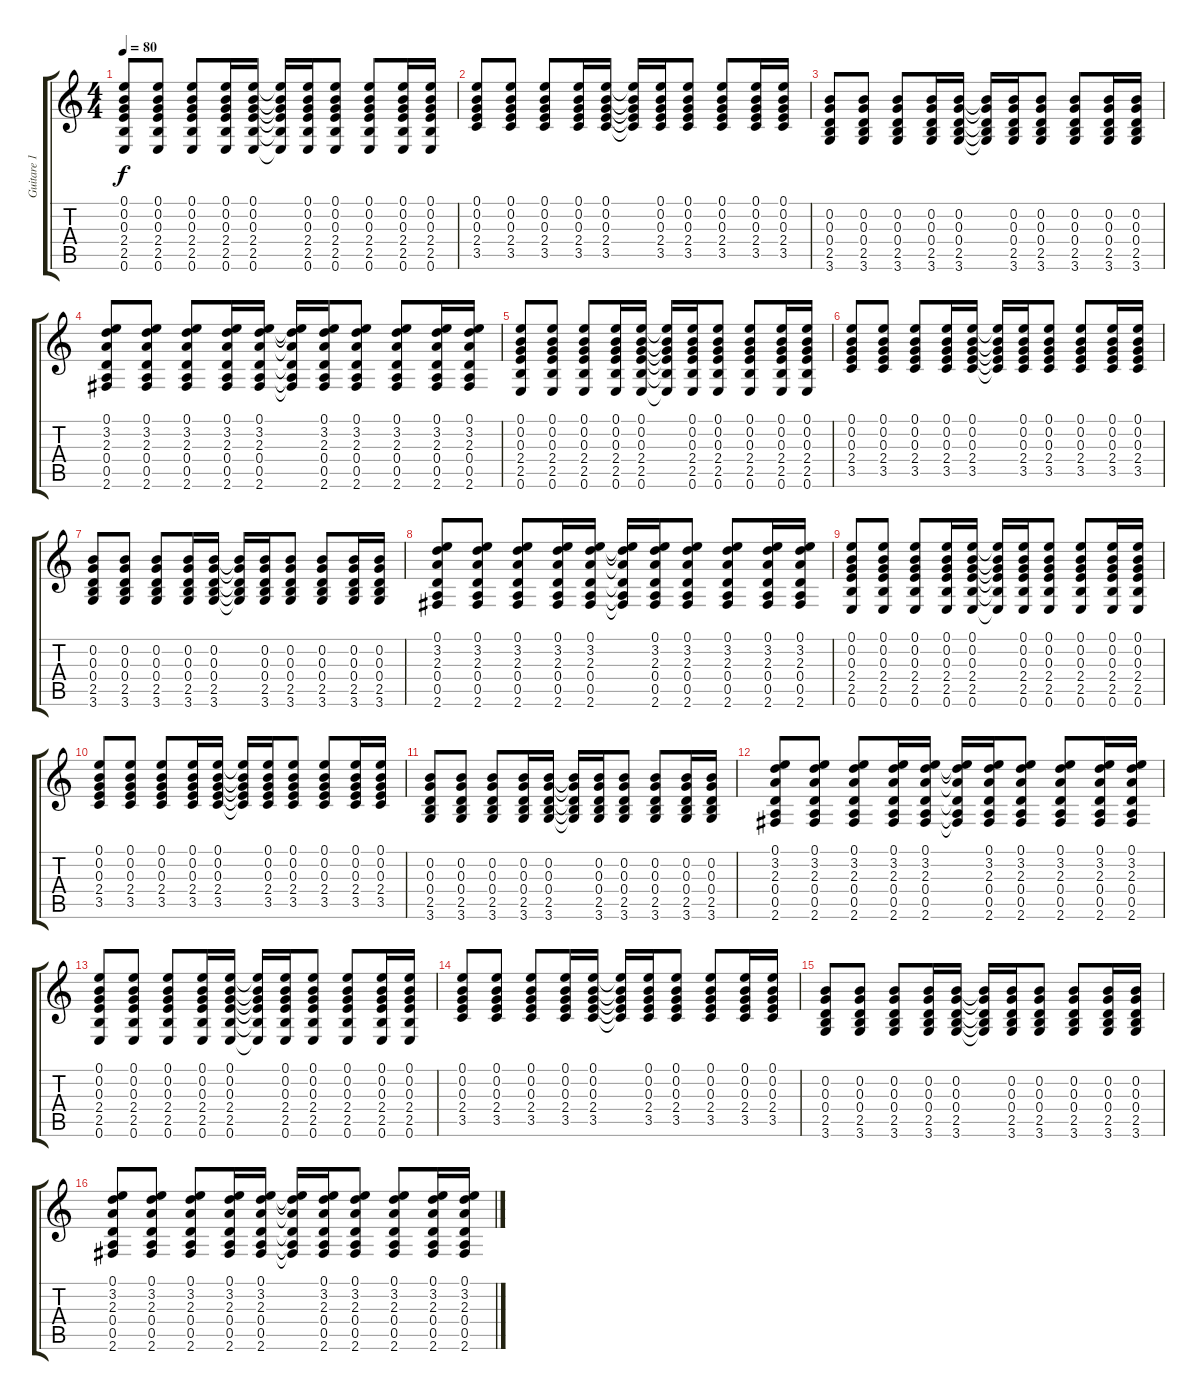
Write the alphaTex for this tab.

\track ("Guitare 1" "Guitare 1") {instrument electricguitarclean}
\staff {score tabs}
\tuning (E4 B3 G3 D3 A2 E2) {hide}
\ts (4 4)
\tempo 80
\clef g2
\ks c
(0.1 0.2 0.3 2.4 2.5 0.6).8{dy f} (0.1 0.2 0.3 2.4 2.5 0.6).8 (0.1 0.2 0.3 2.4 2.5 0.6).8 (0.1 0.2 0.3 2.4 2.5 0.6).16 (0.1 0.2 0.3 2.4 2.5 0.6).16 (0.1{t} 0.2{t} 0.3{t} 2.4{t} 2.5{t} 0.6{t}).16 (0.1 0.2 0.3 2.4 2.5 0.6).16 (0.1 0.2 0.3 2.4 2.5 0.6).8 (0.1 0.2 0.3 2.4 2.5 0.6).8 (0.1 0.2 0.3 2.4 2.5 0.6).16 (0.1 0.2 0.3 2.4 2.5 0.6).16 |
(0.1 0.2 0.3 2.4 3.5).8 (0.1 0.2 0.3 2.4 3.5).8 (0.1 0.2 0.3 2.4 3.5).8 (0.1 0.2 0.3 2.4 3.5).16 (0.1 0.2 0.3 2.4 3.5).16 (0.1{t} 0.2{t} 0.3{t} 2.4{t} 3.5{t}).16 (0.1 0.2 0.3 2.4 3.5).16 (0.1 0.2 0.3 2.4 3.5).8 (0.1 0.2 0.3 2.4 3.5).8 (0.1 0.2 0.3 2.4 3.5).16 (0.1 0.2 0.3 2.4 3.5).16 |
(0.2 0.3 0.4 2.5 3.6).8 (0.2 0.3 0.4 2.5 3.6).8 (0.2 0.3 0.4 2.5 3.6).8 (0.2 0.3 0.4 2.5 3.6).16 (0.2 0.3 0.4 2.5 3.6).16 (0.2{t} 0.3{t} 0.4{t} 2.5{t} 3.6{t}).16 (0.2 0.3 0.4 2.5 3.6).16 (0.2 0.3 0.4 2.5 3.6).8 (0.2 0.3 0.4 2.5 3.6).8 (0.2 0.3 0.4 2.5 3.6).16 (0.2 0.3 0.4 2.5 3.6).16 |
(0.1 3.2 2.3 0.4 0.5 2.6).8 (0.1 3.2 2.3 0.4 0.5 2.6).8 (0.1 3.2 2.3 0.4 0.5 2.6).8 (0.1 3.2 2.3 0.4 0.5 2.6).16 (0.1 3.2 2.3 0.4 0.5 2.6).16 (0.1{t} 3.2{t} 2.3{t} 0.4{t} 0.5{t} 2.6{t}).16 (0.1 3.2 2.3 0.4 0.5 2.6).16 (0.1 3.2 2.3 0.4 0.5 2.6).8 (0.1 3.2 2.3 0.4 0.5 2.6).8 (0.1 3.2 2.3 0.4 0.5 2.6).16 (0.1 3.2 2.3 0.4 0.5 2.6).16 |
(0.1 0.2 0.3 2.4 2.5 0.6).8 (0.1 0.2 0.3 2.4 2.5 0.6).8 (0.1 0.2 0.3 2.4 2.5 0.6).8 (0.1 0.2 0.3 2.4 2.5 0.6).16 (0.1 0.2 0.3 2.4 2.5 0.6).16 (0.1{t} 0.2{t} 0.3{t} 2.4{t} 2.5{t} 0.6{t}).16 (0.1 0.2 0.3 2.4 2.5 0.6).16 (0.1 0.2 0.3 2.4 2.5 0.6).8 (0.1 0.2 0.3 2.4 2.5 0.6).8 (0.1 0.2 0.3 2.4 2.5 0.6).16 (0.1 0.2 0.3 2.4 2.5 0.6).16 |
(0.1 0.2 0.3 2.4 3.5).8 (0.1 0.2 0.3 2.4 3.5).8 (0.1 0.2 0.3 2.4 3.5).8 (0.1 0.2 0.3 2.4 3.5).16 (0.1 0.2 0.3 2.4 3.5).16 (0.1{t} 0.2{t} 0.3{t} 2.4{t} 3.5{t}).16 (0.1 0.2 0.3 2.4 3.5).16 (0.1 0.2 0.3 2.4 3.5).8 (0.1 0.2 0.3 2.4 3.5).8 (0.1 0.2 0.3 2.4 3.5).16 (0.1 0.2 0.3 2.4 3.5).16 |
(0.2 0.3 0.4 2.5 3.6).8 (0.2 0.3 0.4 2.5 3.6).8 (0.2 0.3 0.4 2.5 3.6).8 (0.2 0.3 0.4 2.5 3.6).16 (0.2 0.3 0.4 2.5 3.6).16 (0.2{t} 0.3{t} 0.4{t} 2.5{t} 3.6{t}).16 (0.2 0.3 0.4 2.5 3.6).16 (0.2 0.3 0.4 2.5 3.6).8 (0.2 0.3 0.4 2.5 3.6).8 (0.2 0.3 0.4 2.5 3.6).16 (0.2 0.3 0.4 2.5 3.6).16 |
(0.1 3.2 2.3 0.4 0.5 2.6).8 (0.1 3.2 2.3 0.4 0.5 2.6).8 (0.1 3.2 2.3 0.4 0.5 2.6).8 (0.1 3.2 2.3 0.4 0.5 2.6).16 (0.1 3.2 2.3 0.4 0.5 2.6).16 (0.1{t} 3.2{t} 2.3{t} 0.4{t} 0.5{t} 2.6{t}).16 (0.1 3.2 2.3 0.4 0.5 2.6).16 (0.1 3.2 2.3 0.4 0.5 2.6).8 (0.1 3.2 2.3 0.4 0.5 2.6).8 (0.1 3.2 2.3 0.4 0.5 2.6).16 (0.1 3.2 2.3 0.4 0.5 2.6).16 |
(0.1 0.2 0.3 2.4 2.5 0.6).8 (0.1 0.2 0.3 2.4 2.5 0.6).8 (0.1 0.2 0.3 2.4 2.5 0.6).8 (0.1 0.2 0.3 2.4 2.5 0.6).16 (0.1 0.2 0.3 2.4 2.5 0.6).16 (0.1{t} 0.2{t} 0.3{t} 2.4{t} 2.5{t} 0.6{t}).16 (0.1 0.2 0.3 2.4 2.5 0.6).16 (0.1 0.2 0.3 2.4 2.5 0.6).8 (0.1 0.2 0.3 2.4 2.5 0.6).8 (0.1 0.2 0.3 2.4 2.5 0.6).16 (0.1 0.2 0.3 2.4 2.5 0.6).16 |
(0.1 0.2 0.3 2.4 3.5).8 (0.1 0.2 0.3 2.4 3.5).8 (0.1 0.2 0.3 2.4 3.5).8 (0.1 0.2 0.3 2.4 3.5).16 (0.1 0.2 0.3 2.4 3.5).16 (0.1{t} 0.2{t} 0.3{t} 2.4{t} 3.5{t}).16 (0.1 0.2 0.3 2.4 3.5).16 (0.1 0.2 0.3 2.4 3.5).8 (0.1 0.2 0.3 2.4 3.5).8 (0.1 0.2 0.3 2.4 3.5).16 (0.1 0.2 0.3 2.4 3.5).16 |
(0.2 0.3 0.4 2.5 3.6).8 (0.2 0.3 0.4 2.5 3.6).8 (0.2 0.3 0.4 2.5 3.6).8 (0.2 0.3 0.4 2.5 3.6).16 (0.2 0.3 0.4 2.5 3.6).16 (0.2{t} 0.3{t} 0.4{t} 2.5{t} 3.6{t}).16 (0.2 0.3 0.4 2.5 3.6).16 (0.2 0.3 0.4 2.5 3.6).8 (0.2 0.3 0.4 2.5 3.6).8 (0.2 0.3 0.4 2.5 3.6).16 (0.2 0.3 0.4 2.5 3.6).16 |
(0.1 3.2 2.3 0.4 0.5 2.6).8 (0.1 3.2 2.3 0.4 0.5 2.6).8 (0.1 3.2 2.3 0.4 0.5 2.6).8 (0.1 3.2 2.3 0.4 0.5 2.6).16 (0.1 3.2 2.3 0.4 0.5 2.6).16 (0.1{t} 3.2{t} 2.3{t} 0.4{t} 0.5{t} 2.6{t}).16 (0.1 3.2 2.3 0.4 0.5 2.6).16 (0.1 3.2 2.3 0.4 0.5 2.6).8 (0.1 3.2 2.3 0.4 0.5 2.6).8 (0.1 3.2 2.3 0.4 0.5 2.6).16 (0.1 3.2 2.3 0.4 0.5 2.6).16 |
(0.1 0.2 0.3 2.4 2.5 0.6).8 (0.1 0.2 0.3 2.4 2.5 0.6).8 (0.1 0.2 0.3 2.4 2.5 0.6).8 (0.1 0.2 0.3 2.4 2.5 0.6).16 (0.1 0.2 0.3 2.4 2.5 0.6).16 (0.1{t} 0.2{t} 0.3{t} 2.4{t} 2.5{t} 0.6{t}).16 (0.1 0.2 0.3 2.4 2.5 0.6).16 (0.1 0.2 0.3 2.4 2.5 0.6).8 (0.1 0.2 0.3 2.4 2.5 0.6).8 (0.1 0.2 0.3 2.4 2.5 0.6).16 (0.1 0.2 0.3 2.4 2.5 0.6).16 |
(0.1 0.2 0.3 2.4 3.5).8 (0.1 0.2 0.3 2.4 3.5).8 (0.1 0.2 0.3 2.4 3.5).8 (0.1 0.2 0.3 2.4 3.5).16 (0.1 0.2 0.3 2.4 3.5).16 (0.1{t} 0.2{t} 0.3{t} 2.4{t} 3.5{t}).16 (0.1 0.2 0.3 2.4 3.5).16 (0.1 0.2 0.3 2.4 3.5).8 (0.1 0.2 0.3 2.4 3.5).8 (0.1 0.2 0.3 2.4 3.5).16 (0.1 0.2 0.3 2.4 3.5).16 |
(0.2 0.3 0.4 2.5 3.6).8 (0.2 0.3 0.4 2.5 3.6).8 (0.2 0.3 0.4 2.5 3.6).8 (0.2 0.3 0.4 2.5 3.6).16 (0.2 0.3 0.4 2.5 3.6).16 (0.2{t} 0.3{t} 0.4{t} 2.5{t} 3.6{t}).16 (0.2 0.3 0.4 2.5 3.6).16 (0.2 0.3 0.4 2.5 3.6).8 (0.2 0.3 0.4 2.5 3.6).8 (0.2 0.3 0.4 2.5 3.6).16 (0.2 0.3 0.4 2.5 3.6).16 |
(0.1 3.2 2.3 0.4 0.5 2.6).8 (0.1 3.2 2.3 0.4 0.5 2.6).8 (0.1 3.2 2.3 0.4 0.5 2.6).8 (0.1 3.2 2.3 0.4 0.5 2.6).16 (0.1 3.2 2.3 0.4 0.5 2.6).16 (0.1{t} 3.2{t} 2.3{t} 0.4{t} 0.5{t} 2.6{t}).16 (0.1 3.2 2.3 0.4 0.5 2.6).16 (0.1 3.2 2.3 0.4 0.5 2.6).8 (0.1 3.2 2.3 0.4 0.5 2.6).8 (0.1 3.2 2.3 0.4 0.5 2.6).16 (0.1 3.2 2.3 0.4 0.5 2.6).16
